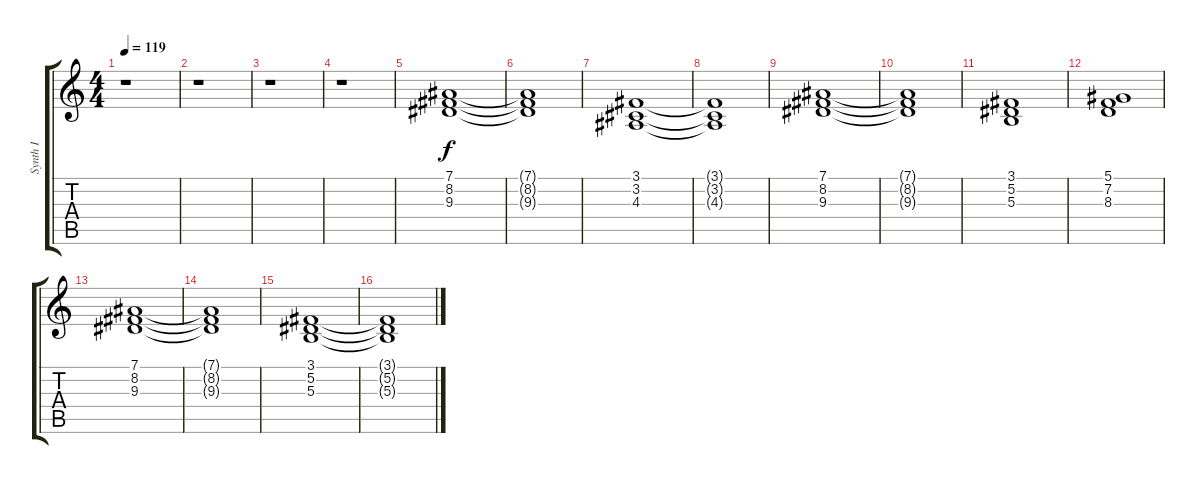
\track ("Synth I" "Synth I") {instrument choiraahs}
\staff {score tabs}
\tuning (Eb4 Bb3 Gb3 Db3 Ab2 Eb2) {hide}
\ts (4 4)
\tempo 119
\clef g2
\ks c
r.1{dy f instrument choiraahs} |
r.1 |
r.1 |
r.1 |
(7.1 8.2 9.3).1 |
(7.1{t} 8.2{t} 9.3{t}).1 |
(3.1 3.2 4.3).1 |
(3.1{t} 3.2{t} 4.3{t}).1 |
(7.1 8.2 9.3).1 |
(7.1{t} 8.2{t} 9.3{t}).1 |
(3.1 5.2 5.3).1 |
(5.1 7.2 8.3).1 |
(7.1 8.2 9.3).1 |
(7.1{t} 8.2{t} 9.3{t}).1 |
(3.1 5.2 5.3).1 |
(3.1{t} 5.2{t} 5.3{t}).1
